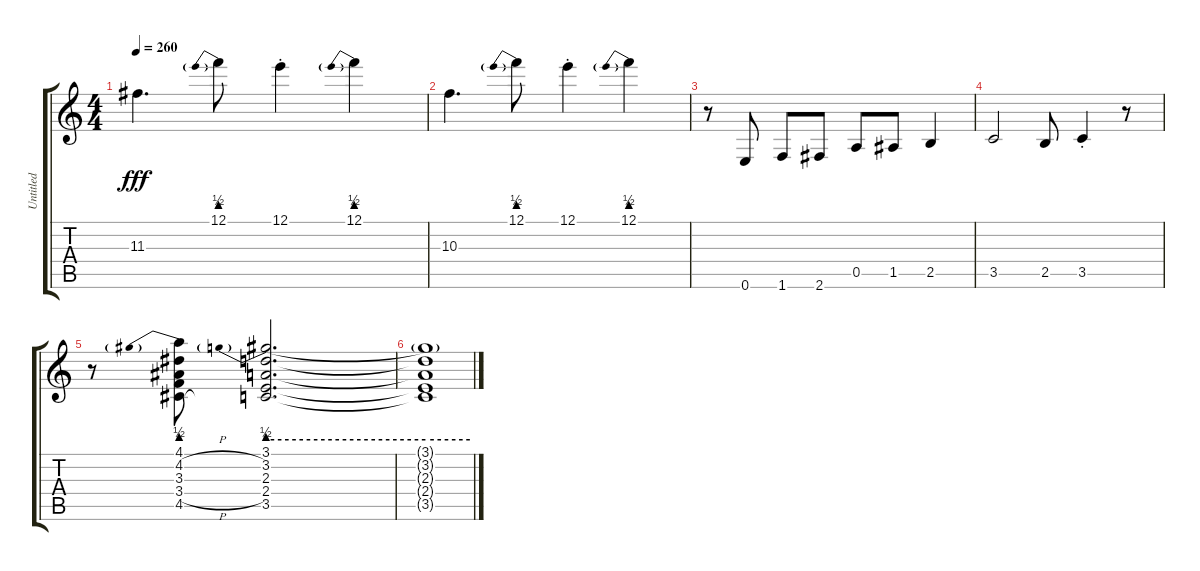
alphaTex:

\track ("Untitled" "Untitled") {instrument acousticguitarsteel}
\staff {score tabs}
\tuning (E4 B3 G3 D3 A2 E2) {hide}
\ts (4 4)
\tempo 260
\clef g2
\ks c
11.3.4{d dy fff} 12.1{be (prebend 0 2 60 2)}.8 12.1{st}.4 12.1{be (prebend 0 2 60 2)}.4 |
10.3.4{d} 12.1{be (prebend 0 2 60 2)}.8 12.1{st}.4 12.1{be (prebend 0 2 60 2)}.4 |
r.8 0.6.8 1.6.8 2.6.8 0.5.8 1.5.8 2.5.4 |
3.5.2 2.5.8 3.5{st}.4 r.8 |
r.8 (4.1{be (prebend 0 2 60 2)} 4.2{h} 3.3{h} 3.4{h} 4.5{h}).8 (3.1{be (prebend 0 2 60 2)} 3.2 2.3 2.4 3.5).2{d} |
(3.1{be (hold 0 2 60 2) t} 3.2{t} 2.3{t} 2.4{t} 3.5{t}).1
